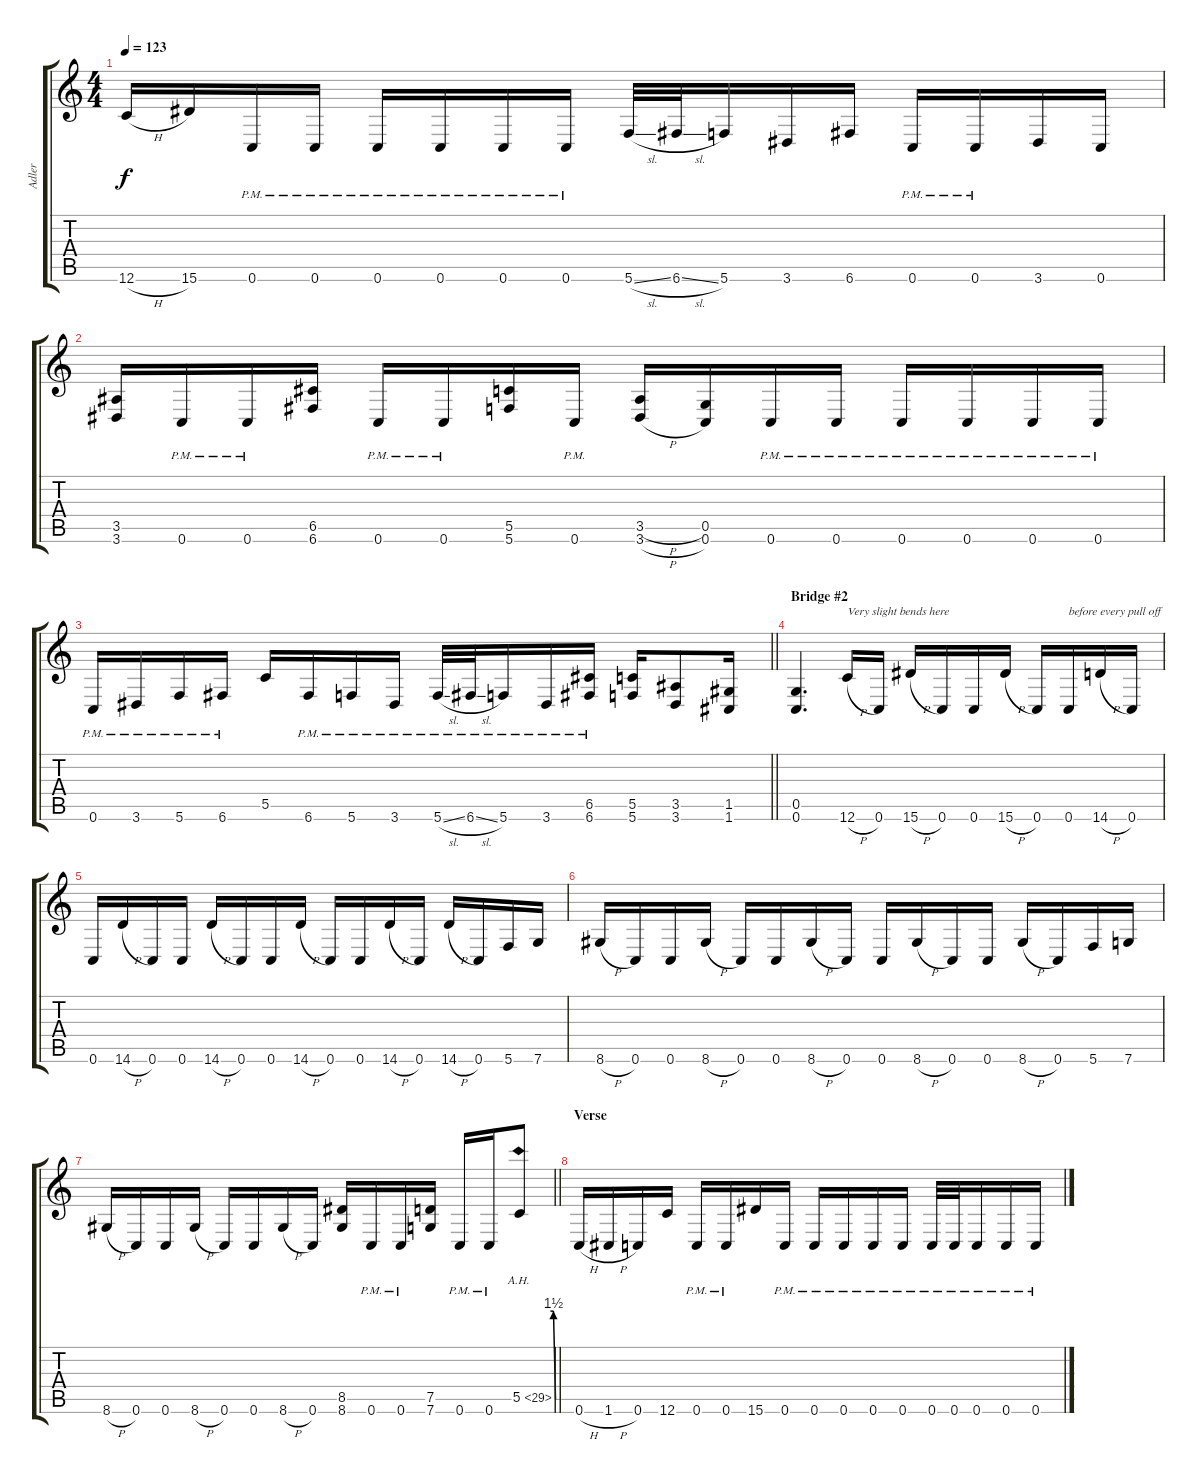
\track ("Adler" "Adler") {instrument distortionguitar}
\staff {score tabs}
\tuning (D4 A3 F3 C3 G2 C2) {hide}
\ts (4 4)
\tempo 123
\clef g2
\ks c
12.6{h}.16{dy f} 15.6.16 0.6{pm}.16 0.6{pm}.16 0.6{pm}.16 0.6{pm}.16 0.6{pm}.16 0.6{pm}.16 5.6{sl}.32 6.6{sl}.32 5.6.16 3.6.16 6.6.16 0.6{pm}.16 0.6{pm}.16 3.6.16 0.6.16 |
(3.5 3.6).16 0.6{pm}.16 0.6{pm}.16 (6.5 6.6).16 0.6{pm}.16 0.6{pm}.16 (5.5 5.6).16 0.6{pm}.16 (3.5{h} 3.6{h}).16 (0.5 0.6).16 0.6{pm}.16 0.6{pm}.16 0.6{pm}.16 0.6{pm}.16 0.6{pm}.16 0.6{pm}.16 |
\barLineRight lightlight
0.6{pm}.16 3.6{pm}.16 5.6{pm}.16 6.6{pm}.16 5.5.16 6.6{pm}.16 5.6{pm}.16 3.6{pm}.16 5.6{sl pm}.32 6.6{sl pm}.32 5.6{pm}.16 3.6{pm}.16 (6.5 6.6{pm}).16 (5.5 5.6).16 (3.5 3.6).8 (1.5 1.6).16 |
\section ("" "Bridge #2")
(0.5 0.6).4{d} 12.6{h}.16{txt "Very slight bends here"} 0.6.16 15.6{h}.16 0.6.16 0.6.16 15.6{h}.16 0.6.16 0.6.16{txt "before every pull off"} 14.6{h}.16 0.6.16 |
0.6.16 14.6{h}.16 0.6.16 0.6.16 14.6{h}.16 0.6.16 0.6.16 14.6{h}.16 0.6.16 0.6.16 14.6{h}.16 0.6.16 14.6{h}.16 0.6.16 5.6.16 7.6.16 |
8.6{h}.16 0.6.16 0.6.16 8.6{h}.16 0.6.16 0.6.16 8.6{h}.16 0.6.16 0.6.16 8.6{h}.16 0.6.16 0.6.16 8.6{h}.16 0.6.16 5.6.16 7.6.16 |
\barLineRight lightlight
8.6{h}.16 0.6.16 0.6.16 8.6{h}.16 0.6.16 0.6.16 8.6{h}.16 0.6.16 (8.5 8.6).16 0.6{pm}.16 0.6{pm}.16 (7.5 7.6).16 0.6{pm}.16 0.6{pm}.16 5.5{be (custom 0 0 10 0 30 6 60 6) ah 24}.8 |
\section ("" "Verse")
0.6{h}.16 1.6{h}.16 0.6.16 12.6.16 0.6{pm}.16 0.6{pm}.16 15.6.16 0.6{pm}.16 0.6{pm}.16 0.6{pm}.16 0.6{pm}.16 0.6{pm}.16 0.6{pm}.32 0.6{pm}.32 0.6{pm}.16 0.6{pm}.16 0.6{pm}.16
